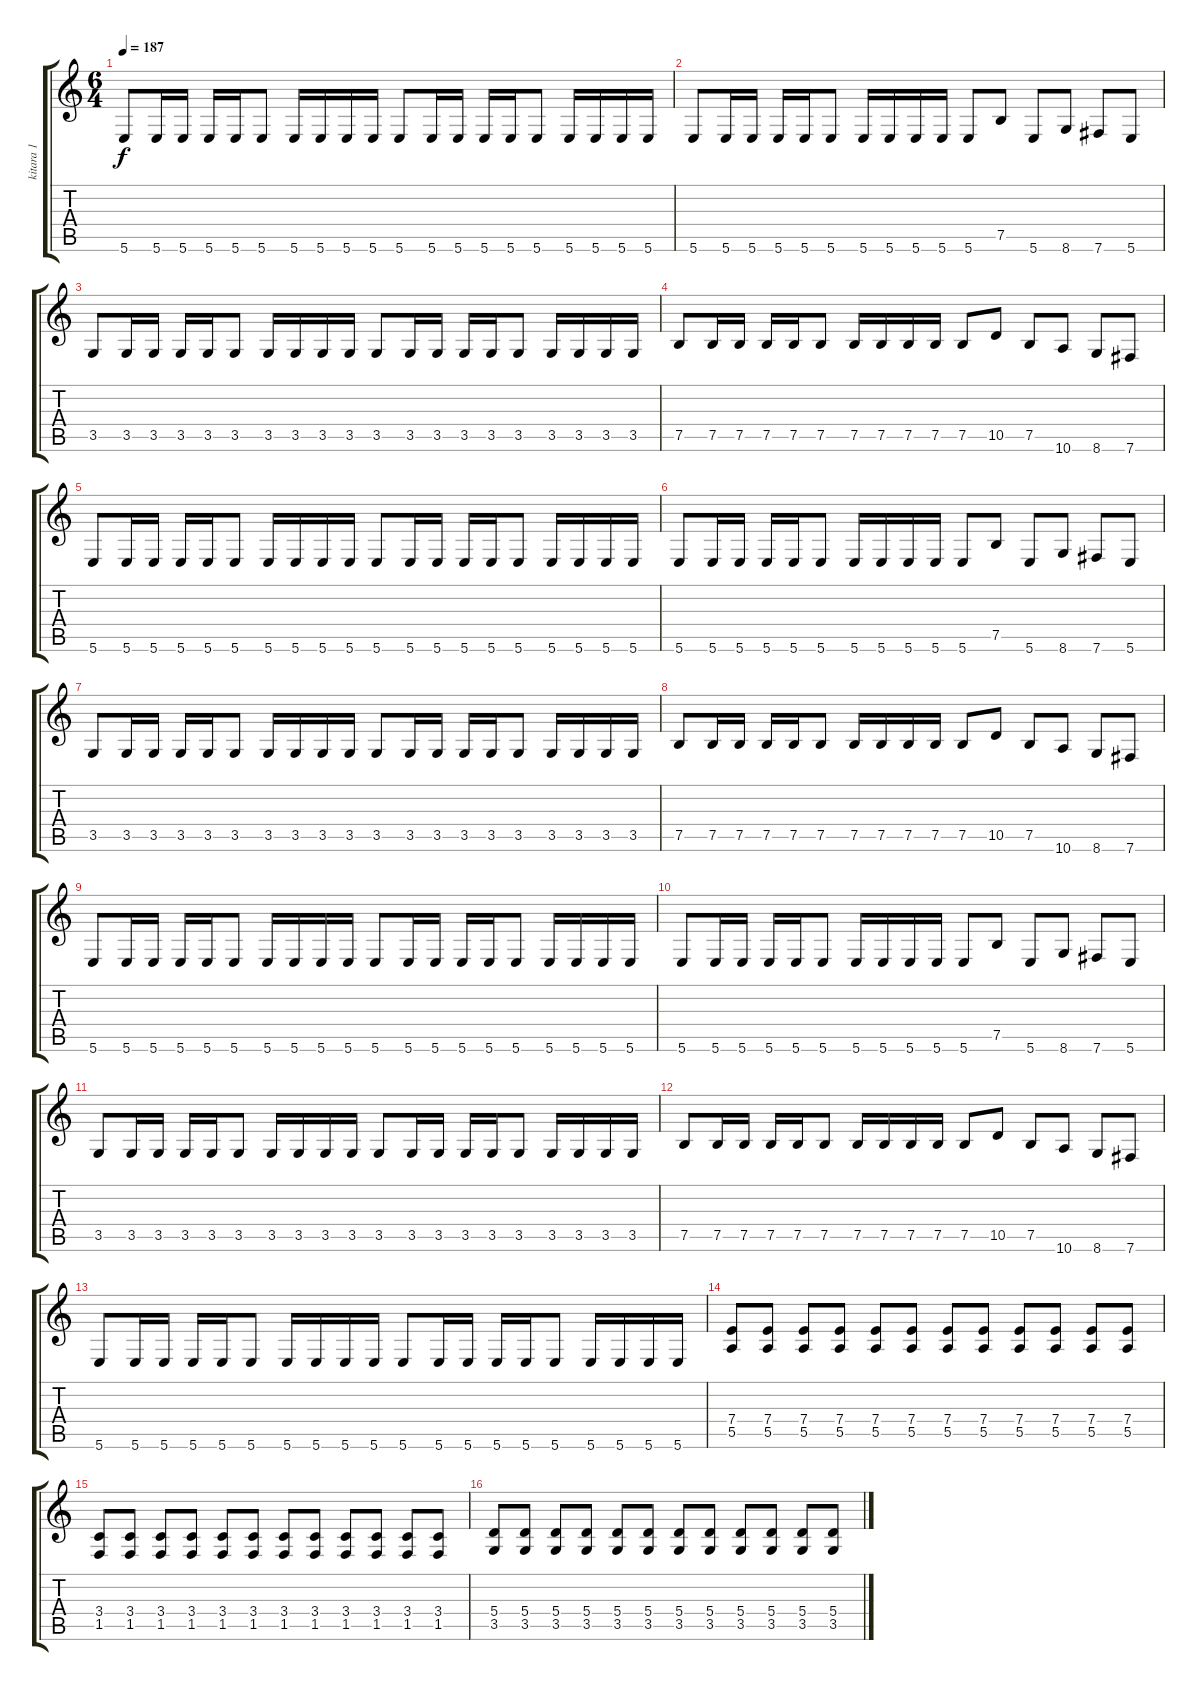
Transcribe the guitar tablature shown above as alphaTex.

\track ("kitara 1" "kitara 1") {instrument distortionguitar}
\staff {score tabs}
\tuning (B3 Gb3 D3 A2 E2 B1) {hide}
\ts (6 4)
\tempo 187
\clef g2
\ks c
5.6.8{dy f} 5.6.16 5.6.16 5.6.16 5.6.16 5.6.8 5.6.16 5.6.16 5.6.16 5.6.16 5.6.8 5.6.16 5.6.16 5.6.16 5.6.16 5.6.8 5.6.16 5.6.16 5.6.16 5.6.16 |
5.6.8 5.6.16 5.6.16 5.6.16 5.6.16 5.6.8 5.6.16 5.6.16 5.6.16 5.6.16 5.6.8 7.5.8 5.6.8 8.6.8 7.6.8 5.6.8 |
3.5.8 3.5.16 3.5.16 3.5.16 3.5.16 3.5.8 3.5.16 3.5.16 3.5.16 3.5.16 3.5.8 3.5.16 3.5.16 3.5.16 3.5.16 3.5.8 3.5.16 3.5.16 3.5.16 3.5.16 |
7.5.8 7.5.16 7.5.16 7.5.16 7.5.16 7.5.8 7.5.16 7.5.16 7.5.16 7.5.16 7.5.8 10.5.8 7.5.8 10.6.8 8.6.8 7.6.8 |
5.6.8 5.6.16 5.6.16 5.6.16 5.6.16 5.6.8 5.6.16 5.6.16 5.6.16 5.6.16 5.6.8 5.6.16 5.6.16 5.6.16 5.6.16 5.6.8 5.6.16 5.6.16 5.6.16 5.6.16 |
5.6.8 5.6.16 5.6.16 5.6.16 5.6.16 5.6.8 5.6.16 5.6.16 5.6.16 5.6.16 5.6.8 7.5.8 5.6.8 8.6.8 7.6.8 5.6.8 |
3.5.8 3.5.16 3.5.16 3.5.16 3.5.16 3.5.8 3.5.16 3.5.16 3.5.16 3.5.16 3.5.8 3.5.16 3.5.16 3.5.16 3.5.16 3.5.8 3.5.16 3.5.16 3.5.16 3.5.16 |
7.5.8 7.5.16 7.5.16 7.5.16 7.5.16 7.5.8 7.5.16 7.5.16 7.5.16 7.5.16 7.5.8 10.5.8 7.5.8 10.6.8 8.6.8 7.6.8 |
5.6.8 5.6.16 5.6.16 5.6.16 5.6.16 5.6.8 5.6.16 5.6.16 5.6.16 5.6.16 5.6.8 5.6.16 5.6.16 5.6.16 5.6.16 5.6.8 5.6.16 5.6.16 5.6.16 5.6.16 |
5.6.8 5.6.16 5.6.16 5.6.16 5.6.16 5.6.8 5.6.16 5.6.16 5.6.16 5.6.16 5.6.8 7.5.8 5.6.8 8.6.8 7.6.8 5.6.8 |
3.5.8 3.5.16 3.5.16 3.5.16 3.5.16 3.5.8 3.5.16 3.5.16 3.5.16 3.5.16 3.5.8 3.5.16 3.5.16 3.5.16 3.5.16 3.5.8 3.5.16 3.5.16 3.5.16 3.5.16 |
7.5.8 7.5.16 7.5.16 7.5.16 7.5.16 7.5.8 7.5.16 7.5.16 7.5.16 7.5.16 7.5.8 10.5.8 7.5.8 10.6.8 8.6.8 7.6.8 |
5.6.8 5.6.16 5.6.16 5.6.16 5.6.16 5.6.8 5.6.16 5.6.16 5.6.16 5.6.16 5.6.8 5.6.16 5.6.16 5.6.16 5.6.16 5.6.8 5.6.16 5.6.16 5.6.16 5.6.16 |
(7.4 5.5).8 (7.4 5.5).8 (7.4 5.5).8 (7.4 5.5).8 (7.4 5.5).8 (7.4 5.5).8 (7.4 5.5).8 (7.4 5.5).8 (7.4 5.5).8 (7.4 5.5).8 (7.4 5.5).8 (7.4 5.5).8 |
(3.4 1.5).8 (3.4 1.5).8 (3.4 1.5).8 (3.4 1.5).8 (3.4 1.5).8 (3.4 1.5).8 (3.4 1.5).8 (3.4 1.5).8 (3.4 1.5).8 (3.4 1.5).8 (3.4 1.5).8 (3.4 1.5).8 |
(5.4 3.5).8 (5.4 3.5).8 (5.4 3.5).8 (5.4 3.5).8 (5.4 3.5).8 (5.4 3.5).8 (5.4 3.5).8 (5.4 3.5).8 (5.4 3.5).8 (5.4 3.5).8 (5.4 3.5).8 (5.4 3.5).8
